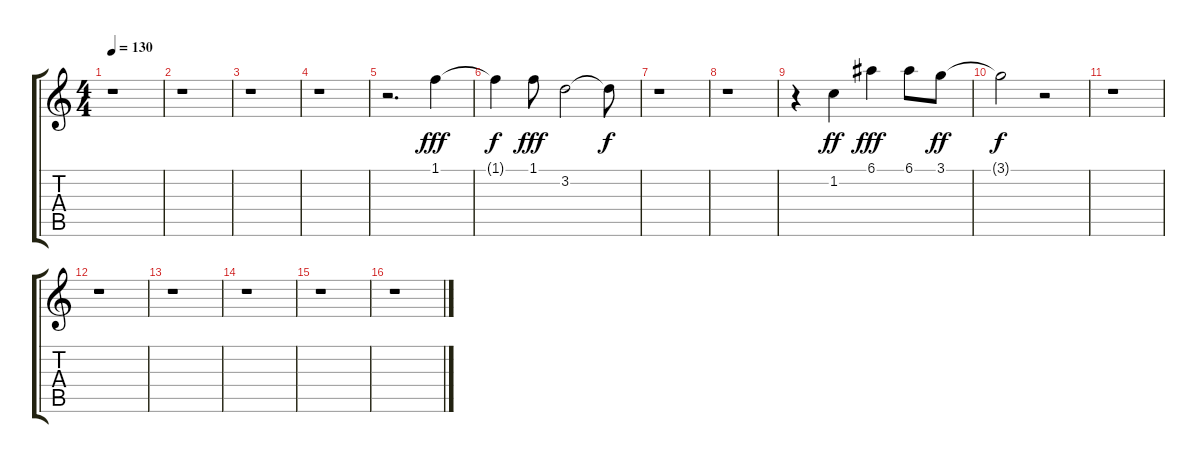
\track "" {instrument electricguitarjazz}
\staff {score tabs}
\tuning (E4 B3 G3 D3 A2 E2) {hide}
\ts (4 4)
\tempo 130
\clef g2
\ks c
r.1{dy f} |
r.1 |
r.1 |
r.1 |
r.2{d} 1.1.4{dy fff} |
1.1{t}.4{dy f} 1.1.8{dy fff} 3.2.2 3.2{t}.8{dy f} |
r.1 |
r.1 |
r.4 1.2.4{dy ff} 6.1.4{dy fff} 6.1.8 3.1.8{dy ff} |
3.1{t}.2{dy f} r.2 |
r.1 |
r.1 |
r.1 |
r.1 |
r.1 |
r.1
